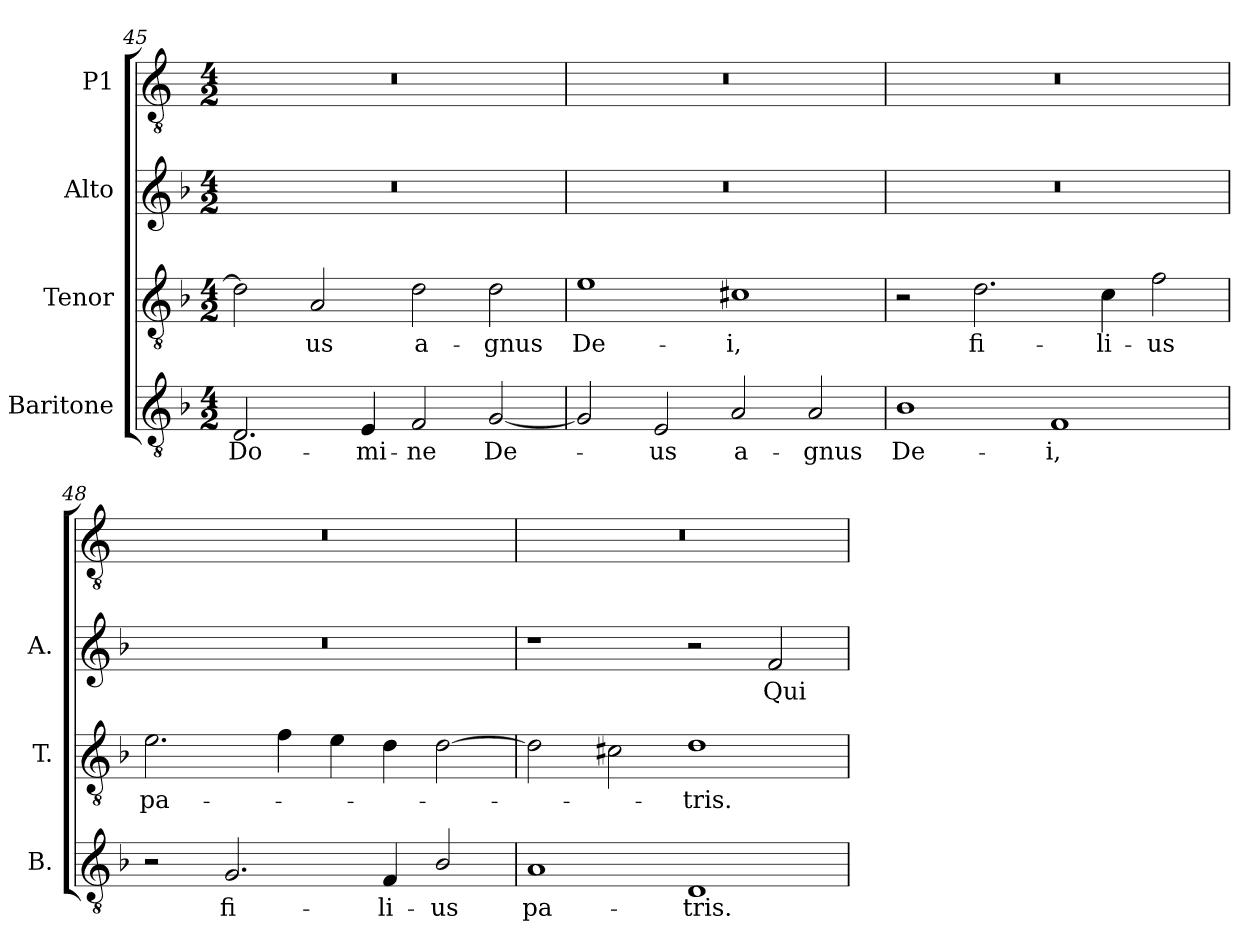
**kern	**text	**kern	**text	**kern	**text	**kern
*part4	*part4	*part3	*part3	*part2	*part2	*part1
*staff4	*staff4	*staff3	*staff3	*staff2	*staff2	*staff1
*I"Baritone	*	*I"Tenor	*	*I"Alto	*	*I"P1
*I'B.	*	*I'T.	*	*I'A.	*	*
*clefGv2	*	*clefGv2	*	*clefG2	*	*clefGv2
*ITrd7c12	*	*ITrd7c12	*	*	*	*ITrd7c12
*k[b-]	*	*k[b-]	*	*k[b-]	*	*k[]
*F:	*	*F:	*	*F:	*	*C:
*M4/2	*	*M4/2	*	*M4/2	*	*M4/2
=45	=45	=45	=45	=45	=45	=45
!	!LO:LY:b:color=#000000	!	!	!LO:N:vis=1	!	!LO:N:vis=1
2.DDi/	Do-	2Di\]	.	0r	.	0r
!	!	!	!LO:LY:b:color=#000000	!	!	!
.	.	2AAi/	-us	.	.	.
!	!LO:LY:b:color=#000000	!	!	!	!	!
4EEi/	-mi-	.	.	.	.	.
!	!LO:LY:b:color=#000000	!	!	!	!	!
!	!	!	!LO:LY:b:color=#000000	!	!	!
2FFi/	-ne	2Di\	a-	.	.	.
!	!LO:LY:b:color=#000000	!	!	!	!	!
!	!	!	!LO:LY:b:color=#000000	!	!	!
[2GGi/	De-	2Di\	-gnus	.	.	.
=46	=46	=46	=46	=46	=46	=46
!	!	!	!LO:LY:b:color=#000000	!LO:N:vis=1	!	!LO:N:vis=1
2GGi/]	.	1Ei	De-	0r	.	0r
!	!LO:LY:b:color=#000000	!	!	!	!	!
2EEi/	-us	.	.	.	.	.
!	!LO:LY:b:color=#000000	!	!	!	!	!
!	!	!	!LO:LY:b:color=#000000	!	!	!
2AAi/	a-	1C#Xi	-i,	.	.	.
!	!LO:LY:b:color=#000000	!	!	!	!	!
2AAi/	-gnus	.	.	.	.	.
=47	=47	=47	=47	=47	=47	=47
!	!LO:LY:b:color=#000000	!	!	!LO:N:vis=1	!	!LO:N:vis=1
1BB-i	De-	2r	.	0r	.	0r
!	!	!	!LO:LY:b:color=#000000	!	!	!
.	.	2.Di\	fi-	.	.	.
!	!LO:LY:b:color=#000000	!	!	!	!	!
1FFi	-i,	.	.	.	.	.
!	!	!	!LO:LY:b:color=#000000	!	!	!
.	.	4Ci\	-li-	.	.	.
!	!	!	!LO:LY:b:color=#000000	!	!	!
.	.	2Fi\	-us	.	.	.
=48	=48	=48	=48	=48	=48	=48
!	!	!	!LO:LY:b:color=#000000	!LO:N:vis=1	!	!LO:N:vis=1
2r	.	2.Ei\	pa-	0r	.	0r
!	!LO:LY:b:color=#000000	!	!	!	!	!
2.GGi/	fi-	.	.	.	.	.
.	.	4Fi\	.	.	.	.
.	.	4Ei\	.	.	.	.
!	!LO:LY:b:color=#000000	!	!	!	!	!
4FFi/	-li-	4Di\	.	.	.	.
!	!LO:LY:b:color=#000000	!	!	!	!	!
2BB-i/	-us	[2Di\	.	.	.	.
!!LO:LB:g=z
=49	=49	=49	=49	=49	=49	=49
!	!LO:LY:b:color=#000000	!	!	!	!	!LO:N:vis=1
1AAi	pa-	2Di\]	.	1r	.	0r
.	.	2C#Xi\	.	.	.	.
!	!LO:LY:b:color=#000000	!	!	!	!	!
!	!	!	!LO:LY:b:color=#000000	!	!	!
1DDi	-tris.	1Di	-tris.	2r	.	.
!	!	!	!	!	!LO:LY:b:color=#000000	!
.	.	.	.	2fi/	Qui	.
=	=	=	=	=	=	=
*-	*-	*-	*-	*-	*-	*-
